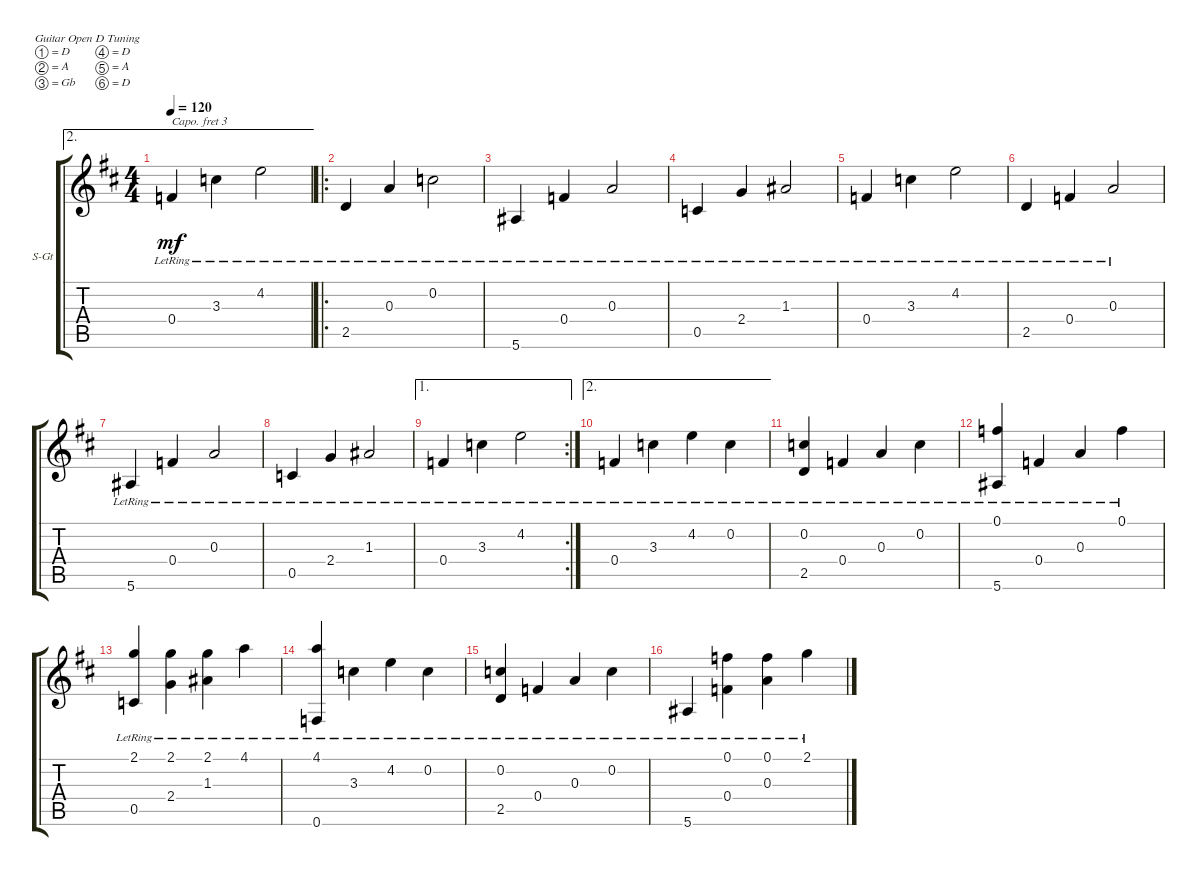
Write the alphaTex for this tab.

\defaultSystemsLayout 4
\bracketExtendMode groupsimilarinstruments
\firstSystemTrackNameOrientation horizontal
\otherSystemsTrackNameOrientation horizontal
\track ("Steel Guitar" "S-Gt") {solo instrument acousticguitarsteel}
\staff {score tabs}
\capo 3
\tuning (D4 A3 Gb3 D3 A2 D2)
\ae 2
\ts (4 4)
\tempo 120
\clef g2
\ks d
0.4{lr}.4{dy mf} 3.3{lr}.4 4.2{lr}.2 |
\ro
\scale
0.363184 2.5{lr}.4 0.3{lr}.4 0.2{lr}.2 |
\scale
0.303483 5.6{lr}.4 0.4{lr}.4 0.3{lr}.2 |
\scale
0.333333 0.5{lr}.4 2.4{lr}.4 1.3{lr}.2 |
\scale
0.333333 0.4{lr}.4 3.3{lr}.4 4.2{lr}.2 |
\scale
0.333333 2.5{lr}.4 0.4{lr}.4 0.3{lr}.2 |
\scale
0.322751 5.6{lr}.4 0.4{lr}.4 0.3{lr}.2 |
\scale
0.322751 0.5{lr}.4 2.4{lr}.4 1.3{lr}.2 |
\ae 1
\rc 2
\scale
0.354497 0.4{lr}.4 3.3{lr}.4 4.2{lr}.2 |
\ae 2
\scale
0.333333 0.4{lr}.4 3.3{lr}.4 4.2{lr}.4 0.2{lr}.4 |
\scale
0.333333 (0.2{lr} 2.5{lr}).4 0.4{lr}.4 0.3{lr}.4 0.2{lr}.4 |
\scale
0.333333 (0.1{lr} 5.6{lr}).4 0.4{lr}.4 0.3{lr}.4 0.1{lr}.4 |
\scale
0.333333 (2.1{lr} 0.5{lr}).4 (2.4{lr} 2.1{lr}).4 (1.3{lr} 2.1{lr}).4 4.1{lr}.4 |
\scale
0.333333 (4.1{lr} 0.6{lr}).4 3.3{lr}.4 4.2{lr}.4 0.2{lr}.4 |
\scale
0.333333 (0.2{lr} 2.5{lr}).4 0.4{lr}.4 0.3{lr}.4 0.2{lr}.4 |
\scale
0.333333 5.6{lr}.4 (0.4{lr} 0.1{lr}).4 (0.3{lr} 0.1{lr}).4 2.1{lr}.4
